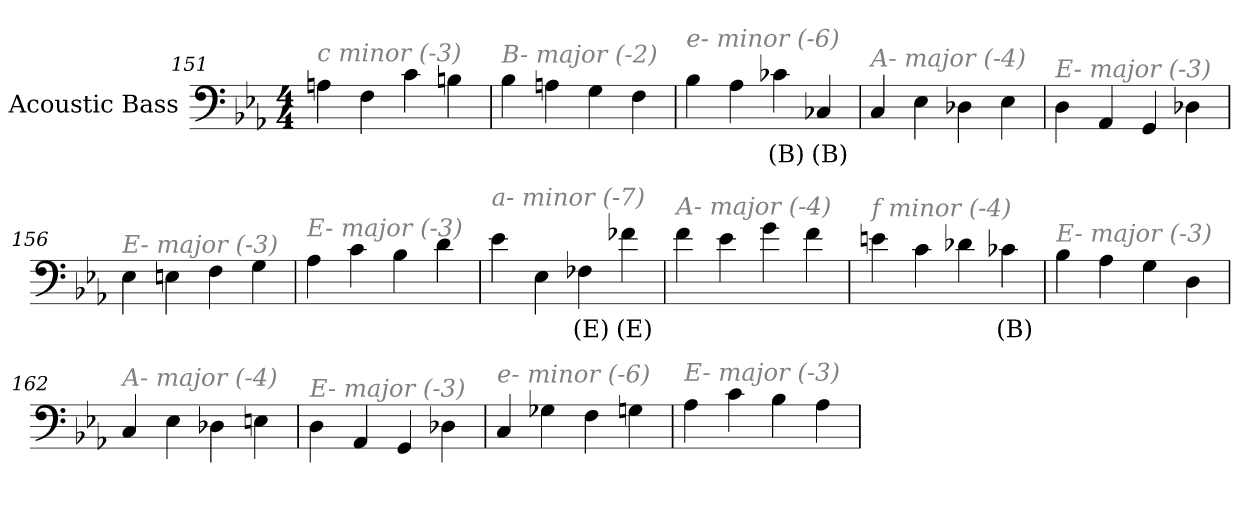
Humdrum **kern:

**kern	**text
*part1	*part1
*staff1	*staff1
*I"Acoustic Bass	*
*clefF4	*
*ITrd7c12	*
*k[b-e-a-]	*
*E-:	*
*M4/4	*
=151	=151
!LO:TX:i:color=#808080:t=c minor (-3)	!
4AAn	.
4FF	.
4C	.
4BBn	.
=152	=152
!LO:TX:i:color=#808080:t=B- major (-2)	!
4BB-	.
4AAn	.
4GG	.
4FF	.
=153	=153
!LO:TX:i:color=#808080:t=e- minor (-6)	!
4BB-	.
4AA-	.
4C-Xi	(B)
4CC-Xi	(B)
=154	=154
!LO:TX:i:color=#808080:t=A- major (-4)	!
4CC	.
4EE-	.
4DD-X	.
4EE-	.
=155	=155
!LO:TX:i:color=#808080:t=E- major (-3)	!
4DD	.
4AAA-	.
4GGG	.
4DD-X	.
=156	=156
!LO:TX:i:color=#808080:t=E- major (-3)	!
4EE-	.
4EEn	.
4FF	.
4GG	.
=157	=157
!LO:TX:i:color=#808080:t=E- major (-3)	!
4AA-	.
4C	.
4BB-	.
4D	.
=158	=158
!LO:TX:i:color=#808080:t=a- minor (-7)	!
4E-	.
4EE-	.
4FF-Xi	(E)
4F-Xi	(E)
=159	=159
!LO:TX:i:color=#808080:t=A- major (-4)	!
4F	.
4E-	.
4G	.
4F	.
=160	=160
!LO:TX:i:color=#808080:t=f minor (-4)	!
4En	.
4C	.
4D-X	.
4C-Xj	(B)
=161	=161
!LO:TX:i:color=#808080:t=E- major (-3)	!
4BB-	.
4AA-	.
4GG	.
4DD	.
=162	=162
!LO:TX:i:color=#808080:t=A- major (-4)	!
4CC	.
4EE-	.
4DD-X	.
4EEn	.
=163	=163
!LO:TX:i:color=#808080:t=E- major (-3)	!
4DD	.
4AAA-	.
4GGG	.
4DD-X	.
=164	=164
!LO:TX:i:color=#808080:t=e- minor (-6)	!
4CC	.
4GG-X	.
4FF	.
4GGn	.
=165	=165
!LO:TX:i:color=#808080:t=E- major (-3)	!
4AA-	.
4C	.
4BB-	.
4AA-	.
=	=
*-	*-
